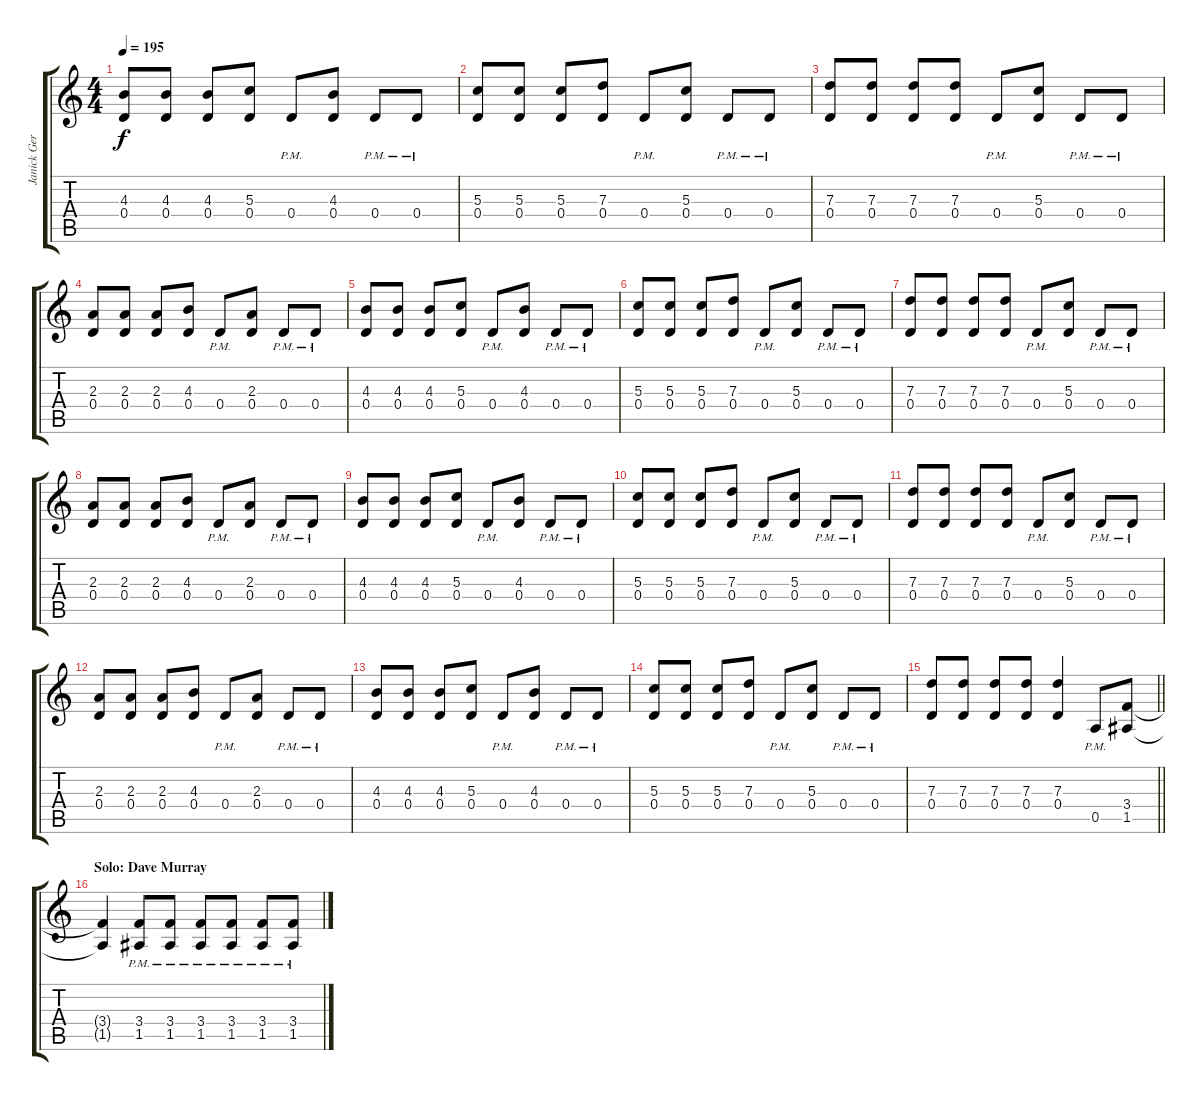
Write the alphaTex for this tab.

\track ("Janick Gers" "Janick Ger") {instrument overdrivenguitar}
\staff {score tabs}
\tuning (E4 B3 G3 D3 A2 E2) {hide}
\ts (4 4)
\tempo 195
\clef g2
\ks c
(4.3 0.4).8{dy f} (4.3 0.4).8 (4.3 0.4).8 (5.3 0.4).8 0.4{pm}.8 (4.3 0.4).8 0.4{pm}.8 0.4{pm}.8 |
(5.3 0.4).8 (5.3 0.4).8 (5.3 0.4).8 (7.3 0.4).8 0.4{pm}.8 (5.3 0.4).8 0.4{pm}.8 0.4{pm}.8 |
(7.3 0.4).8 (7.3 0.4).8 (7.3 0.4).8 (7.3 0.4).8 0.4{pm}.8 (5.3 0.4).8 0.4{pm}.8 0.4{pm}.8 |
(2.3 0.4).8 (2.3 0.4).8 (2.3 0.4).8 (4.3 0.4).8 0.4{pm}.8 (2.3 0.4).8 0.4{pm}.8 0.4{pm}.8 |
(4.3 0.4).8 (4.3 0.4).8 (4.3 0.4).8 (5.3 0.4).8 0.4{pm}.8 (4.3 0.4).8 0.4{pm}.8 0.4{pm}.8 |
(5.3 0.4).8 (5.3 0.4).8 (5.3 0.4).8 (7.3 0.4).8 0.4{pm}.8 (5.3 0.4).8 0.4{pm}.8 0.4{pm}.8 |
(7.3 0.4).8 (7.3 0.4).8 (7.3 0.4).8 (7.3 0.4).8 0.4{pm}.8 (5.3 0.4).8 0.4{pm}.8 0.4{pm}.8 |
(2.3 0.4).8 (2.3 0.4).8 (2.3 0.4).8 (4.3 0.4).8 0.4{pm}.8 (2.3 0.4).8 0.4{pm}.8 0.4{pm}.8 |
(4.3 0.4).8 (4.3 0.4).8 (4.3 0.4).8 (5.3 0.4).8 0.4{pm}.8 (4.3 0.4).8 0.4{pm}.8 0.4{pm}.8 |
(5.3 0.4).8 (5.3 0.4).8 (5.3 0.4).8 (7.3 0.4).8 0.4{pm}.8 (5.3 0.4).8 0.4{pm}.8 0.4{pm}.8 |
(7.3 0.4).8 (7.3 0.4).8 (7.3 0.4).8 (7.3 0.4).8 0.4{pm}.8 (5.3 0.4).8 0.4{pm}.8 0.4{pm}.8 |
(2.3 0.4).8 (2.3 0.4).8 (2.3 0.4).8 (4.3 0.4).8 0.4{pm}.8 (2.3 0.4).8 0.4{pm}.8 0.4{pm}.8 |
(4.3 0.4).8 (4.3 0.4).8 (4.3 0.4).8 (5.3 0.4).8 0.4{pm}.8 (4.3 0.4).8 0.4{pm}.8 0.4{pm}.8 |
(5.3 0.4).8 (5.3 0.4).8 (5.3 0.4).8 (7.3 0.4).8 0.4{pm}.8 (5.3 0.4).8 0.4{pm}.8 0.4{pm}.8 |
\barLineRight lightlight
(7.3 0.4).8 (7.3 0.4).8 (7.3 0.4).8 (7.3 0.4).8 (7.3 0.4).4 0.5{pm}.8 (3.4 1.5).8 |
\section ("" "Solo: Dave Murray")
(3.4{t} 1.5{t}).4 (3.4{pm} 1.5{pm}).8 (3.4{pm} 1.5{pm}).8 (3.4{pm} 1.5{pm}).8 (3.4{pm} 1.5{pm}).8 (3.4{pm} 1.5{pm}).8 (3.4{pm} 1.5{pm}).8
